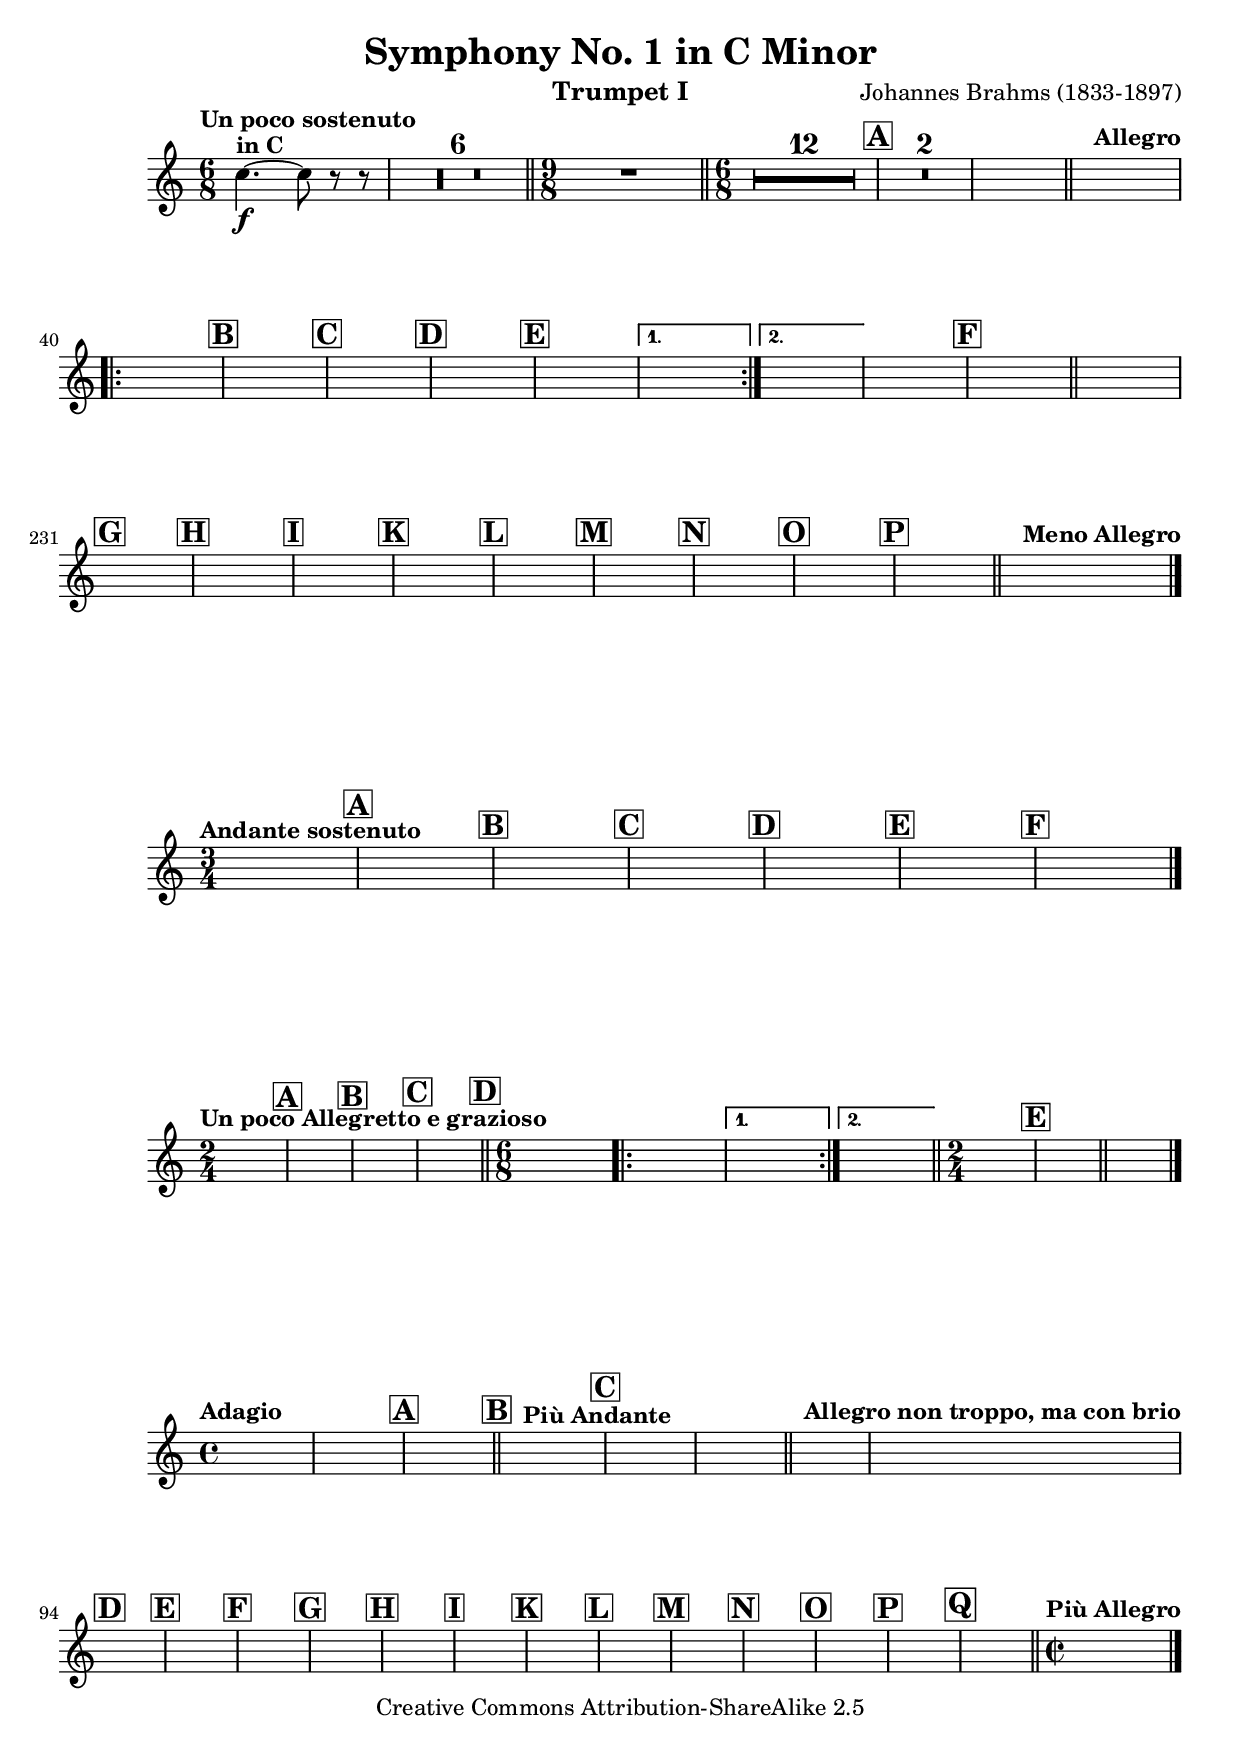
\version "2.13.49"

\include "defs.ily"
\version "2.13.49"

trumpetOneMvtI = \relative c''
{
  %6/8
  \key c \major
  \transposition c
  c4.~\f^\markup{\bold{in C}} c8 r r |
  R2.*6 |
  %9/8
  R4.*3 |
  %6/8
  R2.*12 |

  %A
  R2.*2 |
}

trumpetOneMvtII = \relative c'
{
}

trumpetOneMvtIII = \relative c'
{
}

trumpetOneMvtIV = \relative c'
{
}


instrument = "Trumpet I"

notesMvtI = \trumpetOneMvtI
notesMvtII = \trumpetOneMvtII
notesMvtIII = \trumpetOneMvtIII
notesMvtIV = \trumpetOneMvtIV

\include "part.ily"
